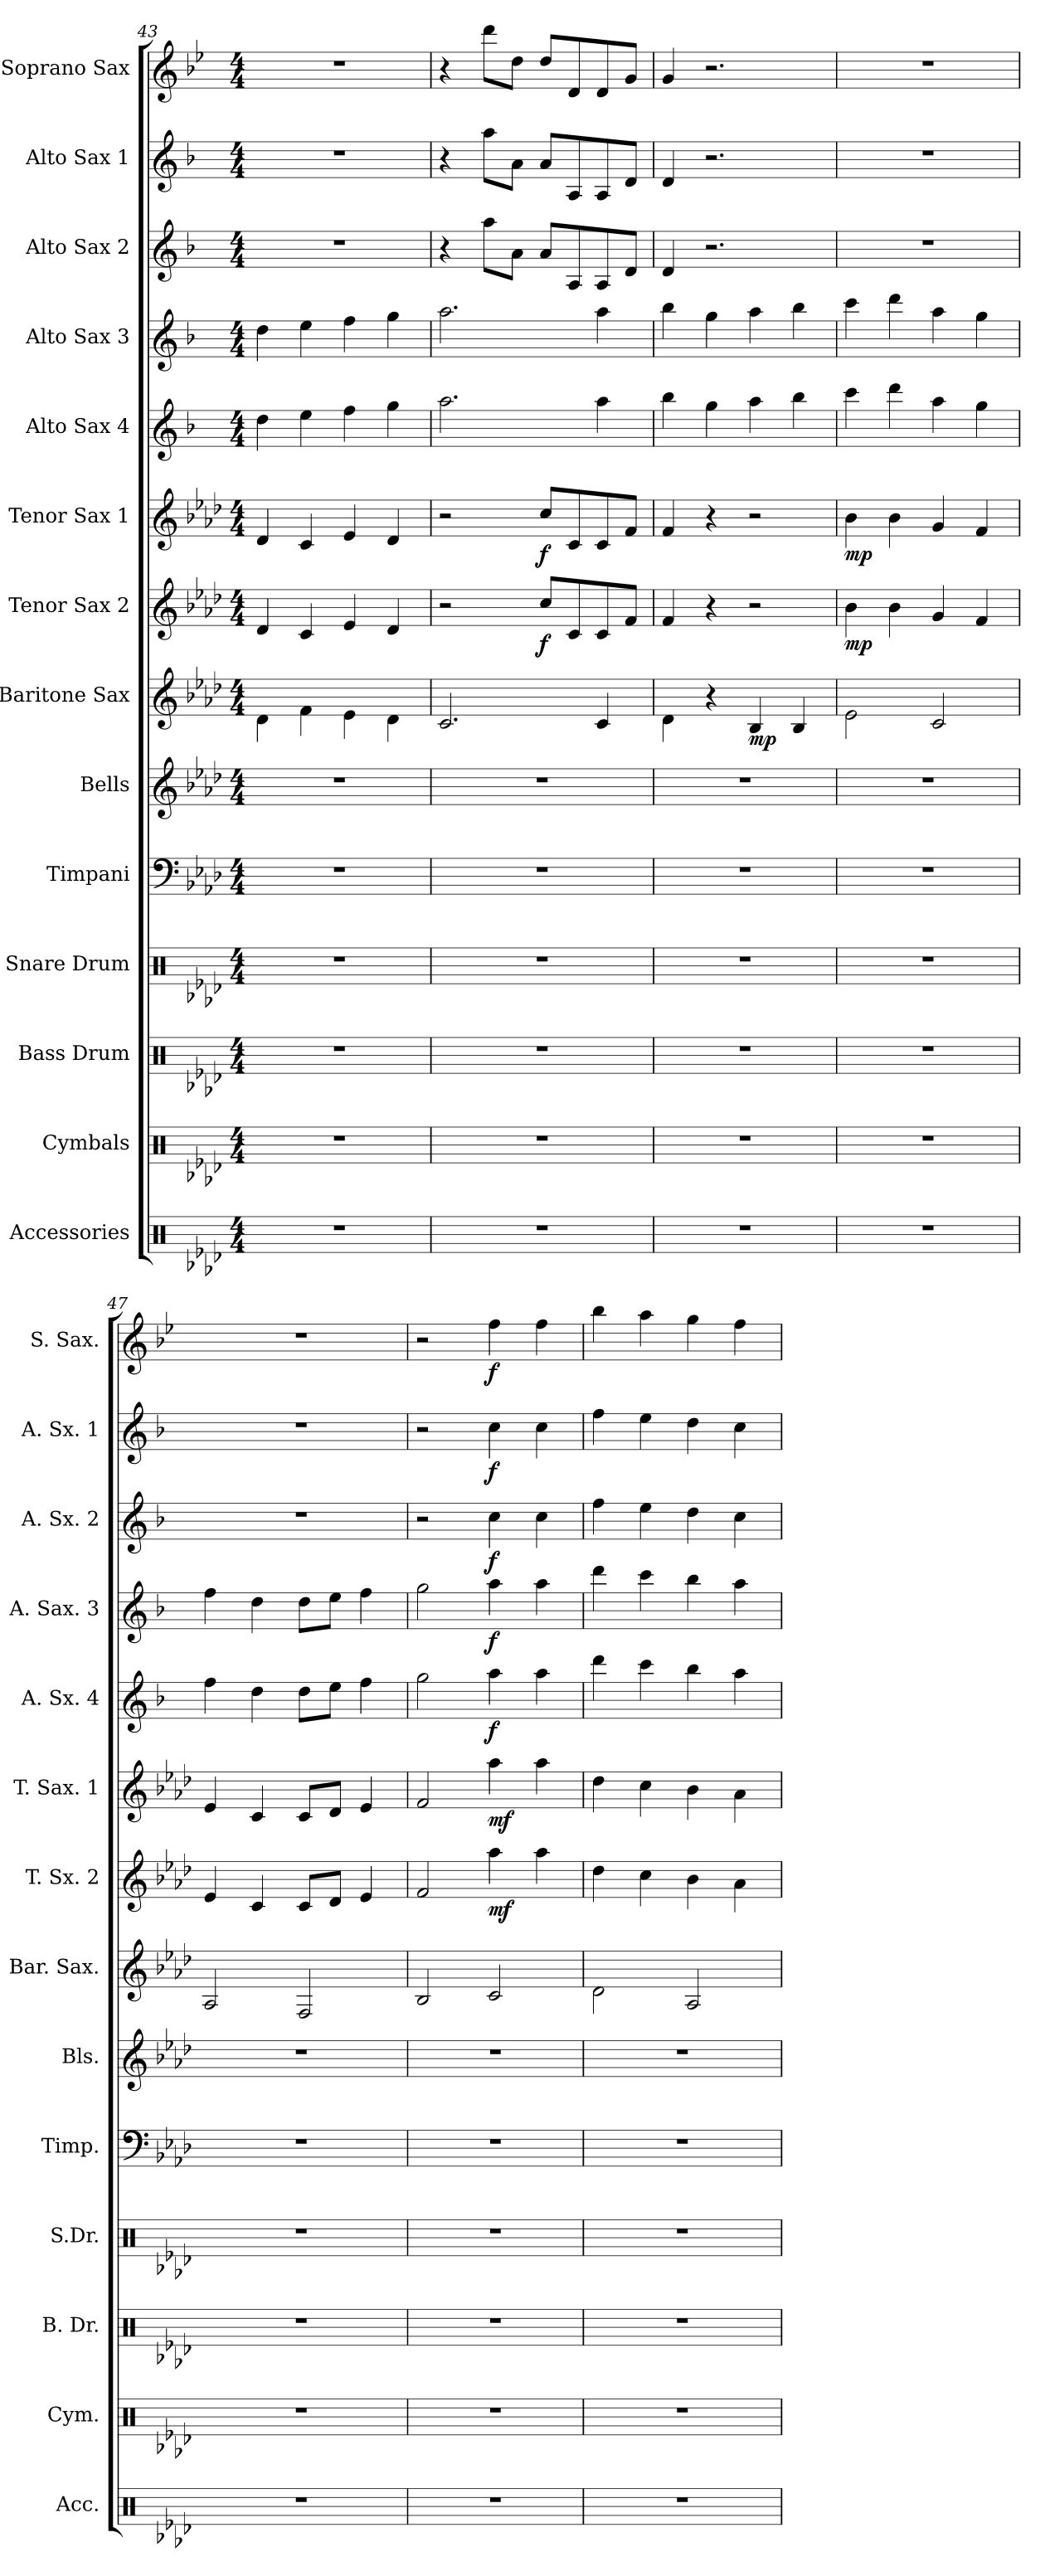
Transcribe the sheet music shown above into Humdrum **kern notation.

**kern	**kern	**kern	**kern	**kern	**kern	**kern	**dynam	**kern	**dynam	**kern	**dynam	**kern	**dynam	**kern	**dynam	**kern	**dynam	**kern	**dynam	**kern	**dynam
*part14	*part13	*part12	*part11	*part10	*part9	*part8	*part8	*part7	*part7	*part6	*part6	*part5	*part5	*part4	*part4	*part3	*part3	*part2	*part2	*part1	*part1
*staff14	*staff13	*staff12	*staff11	*staff10	*staff9	*staff8	*staff8	*staff7	*staff7	*staff6	*staff6	*staff5	*staff5	*staff4	*staff4	*staff3	*staff3	*staff2	*staff2	*staff1	*staff1
*I"Accessories	*I"Cymbals	*I"Bass Drum	*I"Snare Drum	*I"Timpani	*I"Bells	*I"Baritone Sax	*	*I"Tenor Sax 2	*	*I"Tenor Sax 1	*	*I"Alto Sax 4	*	*I"Alto Sax  3	*	*I"Alto Sax 2	*	*I"Alto Sax 1	*	*I"Soprano Sax	*
*I'Acc.	*I'Cym.	*I'B. Dr.	*I'S.Dr.	*I'Timp.	*I'Bls.	*I'Bar. Sax.	*	*I'T. Sx. 2	*	*I'T. Sax. 1	*	*I'A. Sx. 4	*	*I'A. Sax. 3	*	*I'A. Sx. 2	*	*I'A. Sx. 1	*	*I'S. Sax.	*
*clefX	*clefX	*clefX	*clefX	*clefF4	*clefG2	*clefG2	*	*clefG2	*	*clefG2	*	*clefG2	*	*clefG2	*	*clefG2	*	*clefG2	*	*clefG2	*
*	*	*	*	*	*ITrd-14c-24	*ITrd12c21	*	*ITrd8c14	*	*ITrd8c14	*	*ITrd5c9	*	*ITrd5c9	*	*ITrd5c9	*	*ITrd5c9	*	*ITrd1c2	*
*k[b-e-a-d-]	*k[b-e-a-d-]	*k[b-e-a-d-]	*k[b-e-a-d-]	*k[b-e-a-d-]	*k[b-e-a-d-]	*k[b-e-a-d-]	*	*k[b-e-a-d-]	*	*k[b-e-a-d-]	*	*k[b-e-a-d-]	*	*k[b-e-a-d-]	*	*k[b-e-a-d-]	*	*k[b-e-a-d-]	*	*k[b-e-a-d-]	*
*A-:	*A-:	*A-:	*A-:	*A-:	*A-:	*A-:	*	*A-:	*	*A-:	*	*A-:	*	*A-:	*	*A-:	*	*A-:	*	*A-:	*
*M4/4	*M4/4	*M4/4	*M4/4	*M4/4	*M4/4	*M4/4	*	*M4/4	*	*M4/4	*	*M4/4	*	*M4/4	*	*M4/4	*	*M4/4	*	*M4/4	*
=43	=43	=43	=43	=43	=43	=43	=43	=43	=43	=43	=43	=43	=43	=43	=43	=43	=43	=43	=43	=43	=43
1r	1r	1r	1r	1r	1r	4D-\	.	4D-/	.	4D-/	.	4f\	.	4f\	.	1r	.	1r	.	1r	.
.	.	.	.	.	.	4F\	.	4C/	.	4C/	.	4g\	.	4g\	.	.	.	.	.	.	.
.	.	.	.	.	.	4E-\	.	4E-/	.	4E-/	.	4a-\	.	4a-\	.	.	.	.	.	.	.
.	.	.	.	.	.	4D-\	.	4D-/	.	4D-/	.	4b-\	.	4b-\	.	.	.	.	.	.	.
!!LO:PB:g=z
=44	=44	=44	=44	=44	=44	=44	=44	=44	=44	=44	=44	=44	=44	=44	=44	=44	=44	=44	=44	=44	=44
1r	1r	1r	1r	1r	1r	2.C/	.	2r	.	2r	.	2.cc\	.	2.cc\	.	4r	.	4r	.	4r	.
.	.	.	.	.	.	.	.	.	.	.	.	.	.	.	.	8cc\L	.	8cc\L	.	8ccc\L	.
.	.	.	.	.	.	.	.	.	.	.	.	.	.	.	.	8c\J	.	8c\J	.	8cc\J	.
!	!	!	!	!	!	!	!	!	!LO:DY:b	!	!LO:DY:b	!	!	!	!	!	!	!	!	!	!
.	.	.	.	.	.	.	.	8c/L	f	8c/L	f	.	.	.	.	8c/L	.	8c/L	.	8cc/L	.
.	.	.	.	.	.	.	.	8C/	.	8C/	.	.	.	.	.	8C/	.	8C/	.	8c/	.
.	.	.	.	.	.	4C/	.	8C/	.	8C/	.	4cc\	.	4cc\	.	8C/	.	8C/	.	8c/	.
.	.	.	.	.	.	.	.	8F/J	.	8F/J	.	.	.	.	.	8F/J	.	8F/J	.	8f/J	.
=45	=45	=45	=45	=45	=45	=45	=45	=45	=45	=45	=45	=45	=45	=45	=45	=45	=45	=45	=45	=45	=45
1r	1r	1r	1r	1r	1r	4D-\	.	4F/	.	4F/	.	4dd-\	.	4dd-\	.	4F/	.	4F/	.	4f/	.
.	.	.	.	.	.	4r	.	4r	.	4r	.	4b-\	.	4b-\	.	2.r	.	2.r	.	2.r	.
!	!	!	!	!	!	!	!LO:DY:b	!	!	!	!	!	!	!	!	!	!	!	!	!	!
.	.	.	.	.	.	4BB-/	mp	2r	.	2r	.	4cc\	.	4cc\	.	.	.	.	.	.	.
.	.	.	.	.	.	4BB-/	.	.	.	.	.	4dd-\	.	4dd-\	.	.	.	.	.	.	.
=46	=46	=46	=46	=46	=46	=46	=46	=46	=46	=46	=46	=46	=46	=46	=46	=46	=46	=46	=46	=46	=46
!	!	!	!	!	!	!	!	!	!LO:DY:b	!	!LO:DY:b	!	!	!	!	!	!	!	!	!	!
1r	1r	1r	1r	1r	1r	2E-\	.	4B-\	mp	4B-\	mp	4ee-\	.	4ee-\	.	1r	.	1r	.	1r	.
.	.	.	.	.	.	.	.	4B-\	.	4B-\	.	4ff\	.	4ff\	.	.	.	.	.	.	.
.	.	.	.	.	.	2C/	.	4G/	.	4G/	.	4cc\	.	4cc\	.	.	.	.	.	.	.
.	.	.	.	.	.	.	.	4F/	.	4F/	.	4b-\	.	4b-\	.	.	.	.	.	.	.
=47	=47	=47	=47	=47	=47	=47	=47	=47	=47	=47	=47	=47	=47	=47	=47	=47	=47	=47	=47	=47	=47
1r	1r	1r	1r	1r	1r	2AA-/	.	4E-/	.	4E-/	.	4a-\	.	4a-\	.	1r	.	1r	.	1r	.
.	.	.	.	.	.	.	.	4C/	.	4C/	.	4f\	.	4f\	.	.	.	.	.	.	.
.	.	.	.	.	.	2FF/	.	8C/L	.	8C/L	.	8f\L	.	8f\L	.	.	.	.	.	.	.
.	.	.	.	.	.	.	.	8D-/J	.	8D-/J	.	8g\J	.	8g\J	.	.	.	.	.	.	.
.	.	.	.	.	.	.	.	4E-/	.	4E-/	.	4a-\	.	4a-\	.	.	.	.	.	.	.
=48	=48	=48	=48	=48	=48	=48	=48	=48	=48	=48	=48	=48	=48	=48	=48	=48	=48	=48	=48	=48	=48
1r	1r	1r	1r	1r	1r	2BB-/	.	2F/	.	2F/	.	2b-\	.	2b-\	.	2r	.	2r	.	2r	.
!	!	!	!	!	!	!	!	!	!LO:DY:b	!	!LO:DY:b	!	!LO:DY:b	!	!LO:DY:b	!	!LO:DY:b	!	!LO:DY:b	!	!LO:DY:b
.	.	.	.	.	.	2C/	.	4a-\	mf	4a-\	mf	4cc\	f	4cc\	f	4e-\	f	4e-\	f	4ee-\	f
.	.	.	.	.	.	.	.	4a-\	.	4a-\	.	4cc\	.	4cc\	.	4e-\	.	4e-\	.	4ee-\	.
=49	=49	=49	=49	=49	=49	=49	=49	=49	=49	=49	=49	=49	=49	=49	=49	=49	=49	=49	=49	=49	=49
1r	1r	1r	1r	1r	1r	2D-\	.	4d-\	.	4d-\	.	4ff\	.	4ff\	.	4a-\	.	4a-\	.	4aa-\	.
.	.	.	.	.	.	.	.	4c\	.	4c\	.	4ee-\	.	4ee-\	.	4g\	.	4g\	.	4gg\	.
.	.	.	.	.	.	2AA-/	.	4B-\	.	4B-\	.	4dd-\	.	4dd-\	.	4f\	.	4f\	.	4ff\	.
.	.	.	.	.	.	.	.	4A-\	.	4A-\	.	4cc\	.	4cc\	.	4e-\	.	4e-\	.	4ee-\	.
=	=	=	=	=	=	=	=	=	=	=	=	=	=	=	=	=	=	=	=	=	=
*-	*-	*-	*-	*-	*-	*-	*-	*-	*-	*-	*-	*-	*-	*-	*-	*-	*-	*-	*-	*-	*-
